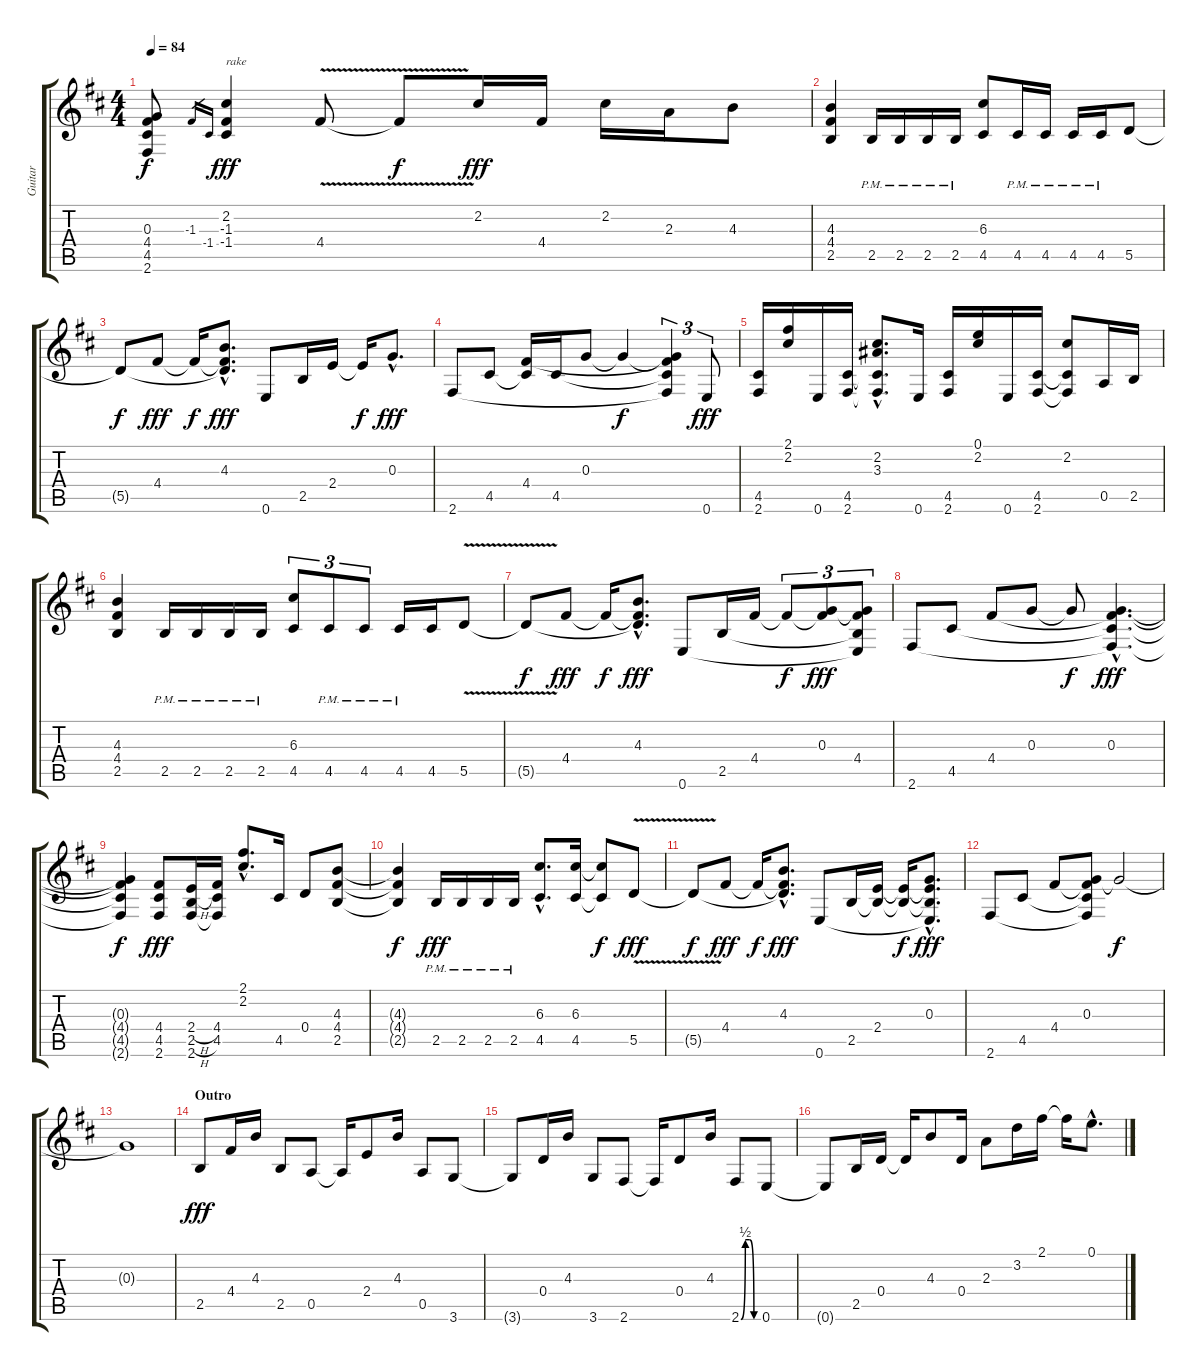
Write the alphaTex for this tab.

\track ("Guitar" "Guitar") {instrument electricguitarclean}
\staff {score tabs}
\tuning (E4 B3 G3 D3 A2 E2) {hide}
\ts (4 4)
\tempo 84
\clef g2
\ks d
(0.3{t} 4.4{t} 4.5{t} 2.6{t}).8{dy f} -1.3.16{gr} -1.4.16{gr} (2.2 -1.3 -1.4).4{txt "rake" dy fff} 4.4{v}.8 4.4{t}.8{dy f} 2.2.16{dy fff} 4.4.16 2.2.16 2.3.16 4.3.8 |
(4.3 4.4 2.5).4 2.5{pm}.16 2.5{pm}.16 2.5{pm}.16 2.5{pm}.16 (6.3 4.5).8 4.5{pm}.16 4.5{pm}.16 4.5{pm}.16 4.5{pm}.16 5.5.8 |
5.5{t}.8{dy f} 4.4.8{dy fff} 4.4{t}.16{dy f} (4.3{hac} 4.4{hac t} 5.5{hac t}).8{d dy fff} 0.6.8 2.5.16 2.4.16 2.4{t}.16{dy f} 0.3{hac}.8{d dy fff} |
2.6.8 4.5.8 (4.4 4.5{t}).16 4.5.16 0.3.8 0.3{t}.4{dy f} (0.3{t} 4.4{t} 4.5{t} 2.6{t}).4{tu (3 2)} 0.6.8{tu (3 2) dy fff} |
(4.5 2.6).16 (2.1 2.2).16 0.6.16 (4.5 2.6).16 (2.2{hac} 3.3{hac} 4.5{hac t} 2.6{hac t}).8{d} 0.6.16 (4.5 2.6).16 (0.1 2.2).16 0.6.16 (4.5 2.6).16 (2.2 4.5{t} 2.6{t}).8 0.5.16 2.5.16 |
(4.3 4.4 2.5).4 2.5{pm}.16 2.5{pm}.16 2.5{pm}.16 2.5{pm}.16 (6.3 4.5).8{tu (3 2)} 4.5{pm}.8{tu (3 2)} 4.5{pm}.8{tu (3 2)} 4.5{pm}.16 4.5.16 5.5{v}.8 |
5.5{t}.8{dy f} 4.4.8{dy fff} 4.4{t}.16{dy f} (4.3{hac} 4.4{hac t} 5.5{hac t}).8{d dy fff} 0.6.8 2.5.16 4.4.16 4.4{t}.8{tu (3 2) dy f} (0.3 4.4{t}).8{tu (3 2) dy fff} (0.3{t} 4.4 2.5{t} 0.6{t}).8{tu (3 2)} |
2.6.8 4.5.8 4.4.8 0.3.8 0.3{t}.8{dy f} (0.3{hac} 4.4{hac t} 4.5{hac t} 2.6{hac t}).4{d dy fff} |
(0.3{t} 4.4{t} 4.5{t} 2.6{t}).4{dy f} (4.4 4.5 2.6).8{dy fff} (2.4{h} 2.5{h} 2.6).16 (4.4 4.5 2.6{t}).16 (2.1{hac} 2.2{hac}).8{d} 4.5.16 0.4.8 (4.3 4.4 2.5).8 |
(4.3{t} 4.4{t} 2.5{t}).4{dy f} 2.5{pm}.16{dy fff} 2.5{pm}.16 2.5{pm}.16 2.5{pm}.16 (6.3{hac} 4.5{hac}).8{d} (6.3 4.5).16 (6.3{t} 4.5{t}).8{dy f} 5.5{v}.8{dy fff} |
5.5{t}.8{dy f} 4.4.8{dy fff} 4.4{t}.16{dy f} (4.3{hac} 4.4{hac t} 5.5{hac t}).8{d dy fff} 0.6.8 2.5.16 (2.4 2.5{t}).16 (2.4{t} 2.5{t}).16{dy f} (0.3{hac} 2.4{hac t} 2.5{hac t} 0.6{hac t}).8{d dy fff} |
2.6.8 4.5.8 4.4.8 (0.3 4.4{t} 4.5{t} 2.6{t}).8 0.3{t}.2{dy f} |
0.3{t}.1 |
\section ("" "Outro")
2.5.8{dy fff} 4.4.16 4.3.16 2.5.8 0.5.8 0.5{t}.16 2.4.8 4.3.16 0.5.8 3.6.8 |
3.6{t}.8 0.4.16 4.3.16 3.6.8 2.6.8 2.6{t}.16 0.4.8 4.3.16 2.6{be (custom 0 0 15 2 30 2 45 0 60 0)}.8 0.6.8 |
0.6{t}.8 2.5.16 0.4.16 0.4{t}.16 4.3.8 0.4.16 2.3.8{instrument electricguitarclean} 3.2.16 2.1.16 2.1{t}.16 0.1{hac}.8{d}
